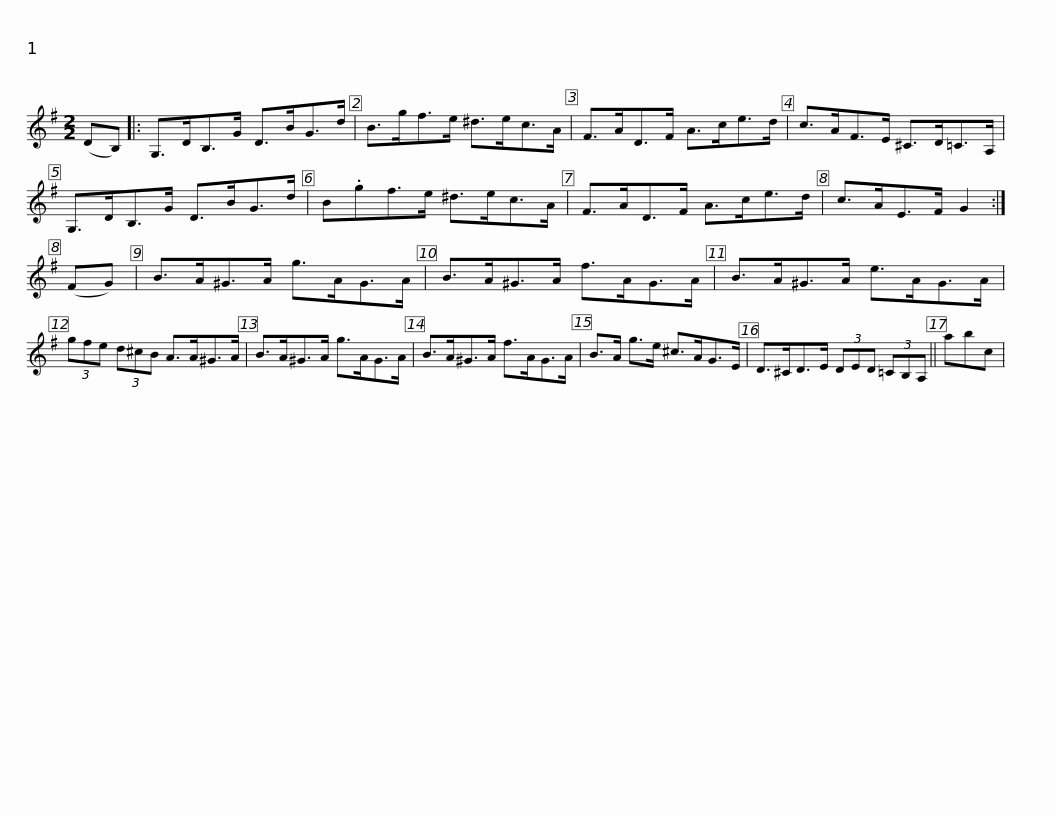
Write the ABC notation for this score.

X:1
L:1/8
M:2/2
I:linebreak $
K:G
V:1 treble
V:1
 (DB,) |: G,>DB,>G D>BG>d | B>gf>e ^d>ec>A | F>AD>F A>ce>d | c>AF>E ^C>D=C>A, |$ %5
 G,>DB,>G D>BG>d | B.gf>e ^d>ec>A | F>AD>F A>ce>d | c>AE>F G2 :| (FG) |$ %10
 B>A^G>A g>AG>A | B>A^G>A f>AG>A | B>A^G>A e>AG>A | (3gfe (3d^cB A>A^G>A |$ B>A^G>A g>AG>A | %15
 B>A^G>A f>AG>A | B>A g>e ^c>AG>E | D>^CD>E (3DED (3=CB,A, ||$ abc | %19
